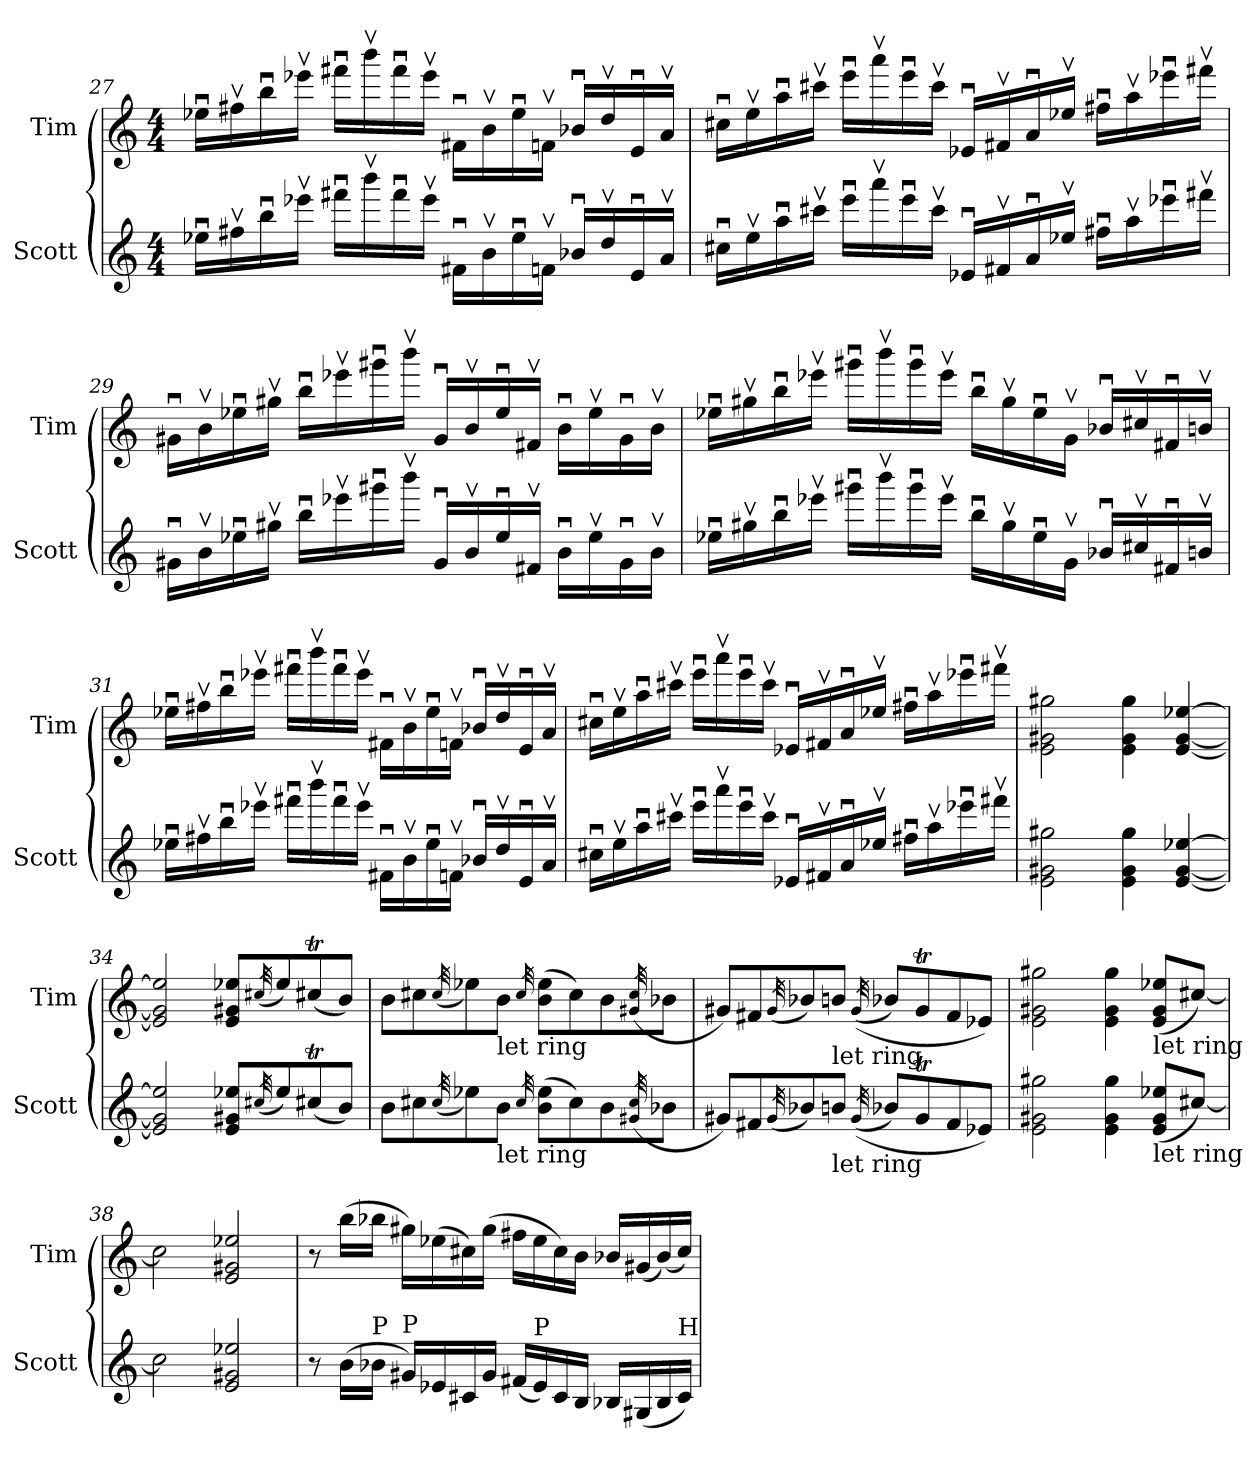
**kern	**kern
*part2	*part1
*staff2	*staff1
*I"Scott	*I"Tim
*I'Scott	*I'Tim
!!LO:LB:g=z
*clefG2	*clefG2
*ITrd7c12	*ITrd7c12
*k[]	*k[]
*C:	*C:
*M4/4	*M4/4
=27	=27
16e-Xu\LL	16e-Xu\LL
16f#Xv\	16f#Xv\
16bu\	16bu\
16ee-Xv\JJ	16ee-Xv\JJ
16ff#Xu\LL	16ff#Xu\LL
16bbv\	16bbv\
16ff#u\	16ff#u\
16ee-v\JJ	16ee-v\JJ
16F#Xu\LL	16F#Xu\LL
16Bv\	16Bv\
16e-u\	16e-u\
16Fnv\JJ	16Fnv\JJ
16B-Xu/LL	16B-Xu/LL
16dv/	16dv/
16Eu/	16Eu/
16Av/JJ	16Av/JJ
=28	=28
16c#Xu\LL	16c#Xu\LL
16ev\	16ev\
16au\	16au\
16cc#Xv\JJ	16cc#Xv\JJ
16eeu\LL	16eeu\LL
16aav\	16aav\
16eeu\	16eeu\
16cc#v\JJ	16cc#v\JJ
16E-Xu/LL	16E-Xu/LL
16F#Xv/	16F#Xv/
16Au/	16Au/
16e-Xv/JJ	16e-Xv/JJ
16f#Xu\LL	16f#Xu\LL
16av\	16av\
16ee-Xu\	16ee-Xu\
16ff#Xv\JJ	16ff#Xv\JJ
!!LO:LB:g=z
=29	=29
16G#Xu\LL	16G#Xu\LL
16Bv\	16Bv\
16e-Xu\	16e-Xu\
16g#Xv\JJ	16g#Xv\JJ
16bu\LL	16bu\LL
16ee-Xv\	16ee-Xv\
16gg#Xu\	16gg#Xu\
16bbv\JJ	16bbv\JJ
16G#u/LL	16G#u/LL
16Bv/	16Bv/
16e-u/	16e-u/
16F#Xv/JJ	16F#Xv/JJ
16Bu\LL	16Bu\LL
16e-v\	16e-v\
16G#u\	16G#u\
16Bv\JJ	16Bv\JJ
=30	=30
16e-Xu\LL	16e-Xu\LL
16g#Xv\	16g#Xv\
16bu\	16bu\
16ee-Xv\JJ	16ee-Xv\JJ
16gg#Xu\LL	16gg#Xu\LL
16bbv\	16bbv\
16gg#u\	16gg#u\
16ee-v\JJ	16ee-v\JJ
16bu\LL	16bu\LL
16g#v\	16g#v\
16e-u\	16e-u\
16Gv\JJ	16Gv\JJ
16B-Xu/LL	16B-Xu/LL
16c#Xv/	16c#Xv/
16F#Xu/	16F#Xu/
16Bnv/JJ	16Bnv/JJ
!!LO:PB:g=z
=31	=31
16e-Xu\LL	16e-Xu\LL
16f#Xv\	16f#Xv\
16bu\	16bu\
16ee-Xv\JJ	16ee-Xv\JJ
16ff#Xu\LL	16ff#Xu\LL
16bbv\	16bbv\
16ff#u\	16ff#u\
16ee-v\JJ	16ee-v\JJ
16F#Xu\LL	16F#Xu\LL
16Bv\	16Bv\
16e-u\	16e-u\
16Fnv\JJ	16Fnv\JJ
16B-Xu/LL	16B-Xu/LL
16dv/	16dv/
16Eu/	16Eu/
16Av/JJ	16Av/JJ
=32	=32
16c#Xu\LL	16c#Xu\LL
16ev\	16ev\
16au\	16au\
16cc#Xv\JJ	16cc#Xv\JJ
16eeu\LL	16eeu\LL
16aav\	16aav\
16eeu\	16eeu\
16cc#v\JJ	16cc#v\JJ
16E-Xu/LL	16E-Xu/LL
16F#Xv/	16F#Xv/
16Au/	16Au/
16e-Xv/JJ	16e-Xv/JJ
16f#Xu\LL	16f#Xu\LL
16av\	16av\
16ee-Xu\	16ee-Xu\
16ff#Xv\JJ	16ff#Xv\JJ
=33	=33
2E\ 2G#X\ 2g#X\	2E\ 2G#X\ 2g#X\
4E\ 4G#\ 4g#\	4E\ 4G#\ 4g#\
[4E/ [4G#/ [4e-X/	[4E/ [4G#/ [4e-X/
!!LO:LB:g=z
=34	=34
2E/] 2G#/] 2e-/]	2E/] 2G#/] 2e-/]
8E/ 8G#X/ 8e-X/L	8E/ 8G#X/ 8e-X/L
(32qc#X/	(32qc#X/
8e-/)	8e-/)
(8c#t/	(8c#t/
8B/J)	8B/J)
=35	=35
8B\L	8B\L
8c#X\	8c#X\
(32qc#/	(32qc#/
8e-X\)	8e-X\)
!	!LO:TX:b:t=let ring
!LO:TX:b:t=let ring	!
8B\J	8B\J
32qc#/	32qc#/
(8B\ 8e-\L	(8B\ 8e-\L
8c#\)	8c#\)
8B\	8B\
(32qG#X/ 32qc#/	(32qG#X/ 32qc#/
8B-X\J	8B-X\J
=36	=36
8G#X/L)	8G#X/L)
8F#X/	8F#X/
(32qG#/	(32qG#/
8B-X/)	8B-X/)
!	!LO:TX:b:t=let ring
!LO:TX:b:t=let ring	!
8Bn/J	8Bn/J
((32qG#/	((32qG#/
8B-X/L)	8B-X/L)
8G#t/	8G#t/
8F#/	8F#/
8E-X/J)	8E-X/J)
=37	=37
2E\ 2G#X\ 2g#X\	2E\ 2G#X\ 2g#X\
4E\ 4G#\ 4g#\	4E\ 4G#\ 4g#\
!	!LO:TX:b:t=let ring
!LO:TX:b:t=let ring	!
(8E/ 8G#/ 8e-X/L	(8E/ 8G#/ 8e-X/L
[8c#X/J)	[8c#X/J)
!!LO:LB:g=z
=38	=38
2c#\]	2c#\]
2E/ 2G#X/ 2e-X/	2E/ 2G#X/ 2e-X/
=39	=39
8r	8r
(16B\LL	(16b\LL
!LO:TX:a:t=P	!
16B-X\JJ	16b-X\JJ
!LO:TX:a:t=P	!
16G#X/LL)	16g#X\LL)
16E-X/	(16e-X\
16C#X/	16c#X\)
16G#/JJ	(16g#\JJ
(16F#X/LL	16f#X\LL
!LO:TX:a:t=P	!
16E-/)	16e-\
16C#/	16c#\)
16BB/JJ	16B\JJ
16BB-X/LL	16B-X/LL
(16GG#X/	(16G#X/
16BB-/	(16B-/)
!LO:TX:a:t=H	!
16C#/JJ)	16c#/JJ)
=	=
*-	*-
